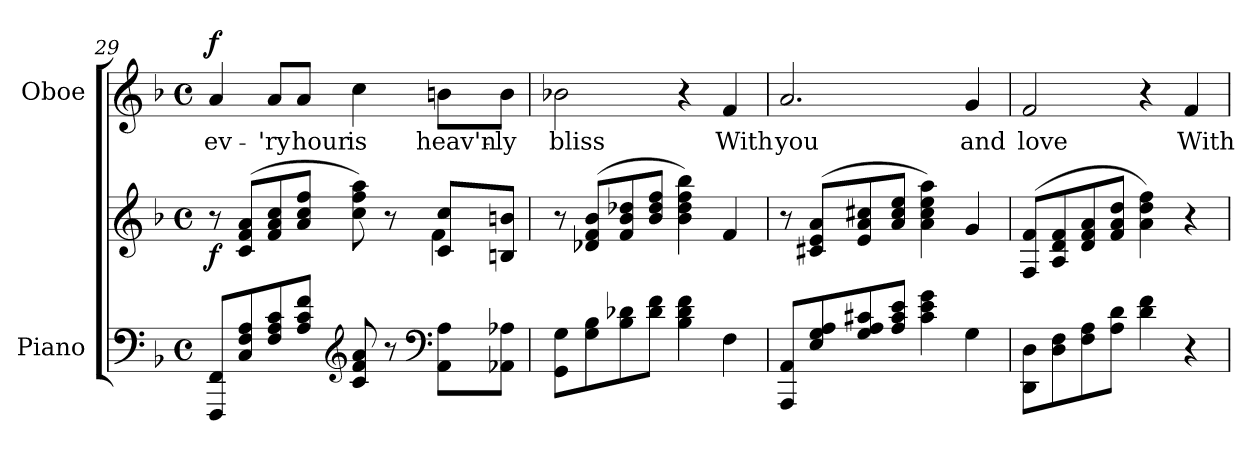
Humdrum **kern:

**kern	**kern	**dynam	**kern	**text	**dynam
*part2	*part2	*part2	*part1	*part1	*part1
*staff3	*staff2	*staff2/3	*staff1	*staff1	*staff1
*I"Piano	*	*	*I"Oboe	*	*
*I'Pno.	*	*	*I'Ob.	*	*
!!LO:LB:g=z
*clefF4	*clefG2	*	*clefG2	*	*
*k[b-]	*k[b-]	*	*k[b-]	*	*
*M4/4	*M4/4	*	*M4/4	*	*
*met(c)	*met(c)	*	*met(c)	*	*
=29	=29	=29	=29	=29	=29
*	*^	*	*	*	*
!	!	!	!LO:DY:b	!	!LO:LY:b	!LO:DY:a
8FFF/ 8FF/L	8r	2.ryy	f	4a/	ev-	f
8C/ 8F/ 8A/	(8c/ 8f/ 8a/L	.	.	.	.	.
!	!	!	!	!	!LO:LY:b	!
8F/ 8A/ 8c/	8f/ 8a/ 8cc/	.	.	8a/L	-'ry	.
!	!	!	!	!	!LO:LY:b	!
8A/ 8c/ 8f/J	8a/ 8cc/ 8ff/J	.	.	8a/J	hour	.
*clefG2	*	*	*	*	*	*
!	!	!	!	!	!LO:LY:b	!
8c/ 8f/ 8a/	8cc\ 8ff\ 8aa\)	.	.	4cc\	is	.
8r	8r	.	.	.	.	.
*clefF4	*	*	*	*	*	*
!	!	!	!	!	!LO:LY:b	!
8AA\ 8A\L	8c/ 8cc/L	4f\	.	8bn\L	heav'n-	.
!	!	!	!	!	!LO:LY:b	!
8AA-X\ 8A-X\J	8Bn/ 8bn/J	.	.	8b\J	-ly	.
*	*v	*v	*	*	*	*
=30	=30	=30	=30	=30	=30
!	!	!	!	!LO:LY:b	!
8GG\ 8G\L	8r	.	2b-X\	bliss	.
8G\ 8B-\	(8d-X/ 8f/ 8b-/L	.	.	.	.
8B-\ 8d-X\	8f/ 8b-/ 8dd-X/	.	.	.	.
8d-\ 8f\J	8b-/ 8dd-/ 8ff/J	.	.	.	.
4B-\ 4d-\ 4f\	4b-\ 4dd-\ 4ff\ 4bb-\)	.	4r	.	.
!	!	!	!	!LO:LY:b	!
4F\	4f/	.	4f/	With	.
=31	=31	=31	=31	=31	=31
!	!	!	!	!LO:LY:b	!
8AAA/ 8AA/L	8r	.	2.a/	you	.
8E/ 8G/ 8A/	(8c#X/ 8e/ 8a/L	.	.	.	.
8G/ 8A/ 8c#X/	8e/ 8a/ 8cc#X/	.	.	.	.
8A/ 8c#/ 8e/J	8a/ 8cc#/ 8ee/J	.	.	.	.
4c#\ 4e\ 4g\	4a\ 4cc#\ 4ee\ 4aa\)	.	.	.	.
!	!	!	!	!LO:LY:b	!
4G\	4g/	.	4g/	and	.
=32	=32	=32	=32	=32	=32
!	!	!	!	!LO:LY:b	!
8DD\ 8D\L	(8F/ 8f/L	.	2f/	love	.
8D\ 8F\	8A/ 8d/ 8f/	.	.	.	.
8F\ 8A\	8d/ 8f/ 8a/	.	.	.	.
8A\ 8d\J	8f/ 8a/ 8dd/J	.	.	.	.
4d\ 4f\	4a\ 4dd\ 4ff\)	.	4r	.	.
!	!	!	!	!LO:LY:b	!
4r	4r	.	4f/	With	.
=	=	=	=	=	=
*-	*-	*-	*-	*-	*-
